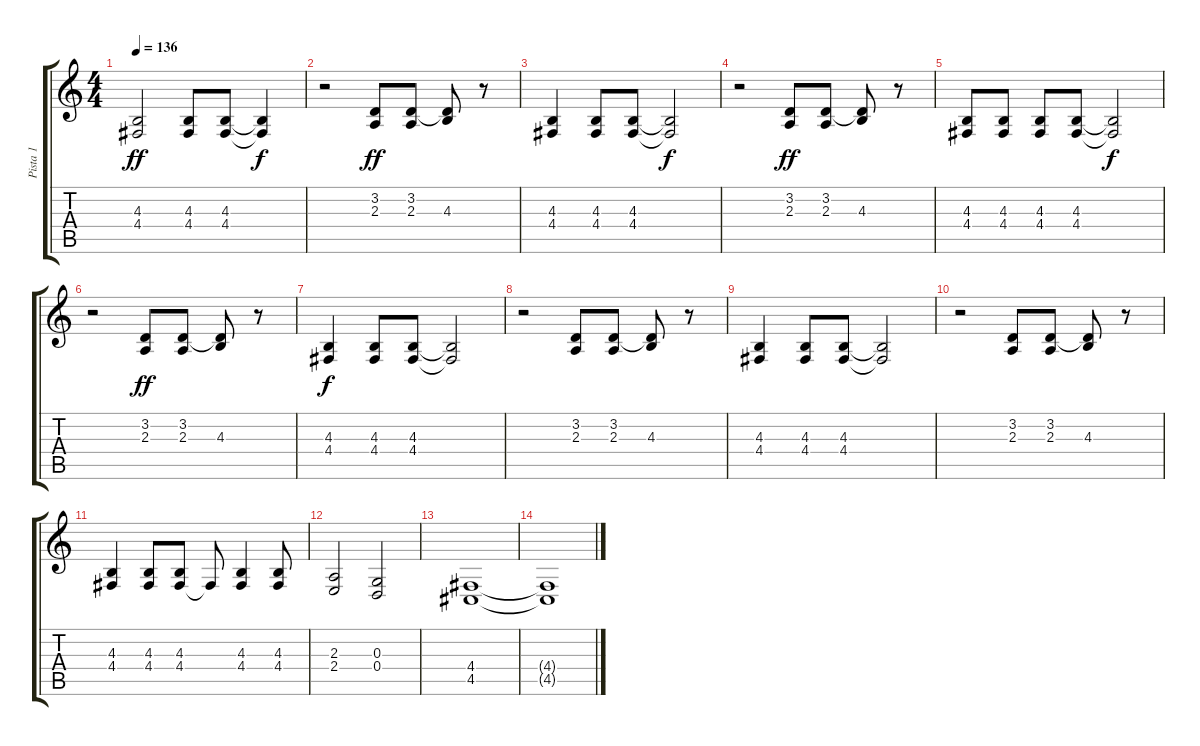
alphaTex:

\track ("Pista 1" "Pista 1") {instrument harmonica}
\staff {score tabs}
\tuning (E4 B3 G3 D3 A2 E2) {hide}
\ts (4 4)
\tempo 136
\clef g2
\ks c
(4.3 4.4).2{dy ff} (4.3 4.4).8 (4.3 4.4).8 (4.3{t} 4.4{t}).4{dy f} |
r.2 (3.2 2.3).8{dy ff} (3.2 2.3).8 (3.2{t} 4.3).8 r.8 |
(4.3 4.4).4 (4.3 4.4).8 (4.3 4.4).8 (4.3{t} 4.4{t}).2{dy f} |
r.2 (3.2 2.3).8{dy ff} (3.2 2.3).8 (3.2{t} 4.3).8 r.8 |
(4.3 4.4).8 (4.3 4.4).8 (4.3 4.4).8 (4.3 4.4).8 (4.3{t} 4.4{t}).2{dy f} |
r.2 (3.2 2.3).8{dy ff} (3.2 2.3).8 (3.2{t} 4.3).8 r.8 |
(4.3 4.4).4{dy f} (4.3 4.4).8 (4.3 4.4).8 (4.3{t} 4.4{t}).2 |
r.2 (3.2 2.3).8 (3.2 2.3).8 (3.2{t} 4.3).8 r.8 |
(4.3 4.4).4 (4.3 4.4).8 (4.3 4.4).8 (4.3{t} 4.4{t}).2 |
r.2 (3.2 2.3).8 (3.2 2.3).8 (3.2{t} 4.3).8 r.8 |
(4.3 4.4).4 (4.3 4.4).8 (4.3 4.4).8 4.4{t}.8 (4.3 4.4).4 (4.3 4.4).8 |
(2.3 2.4).2 (0.3 0.4).2 |
(4.4 4.5).1{volume 0} |
(4.4{t} 4.5{t}).1
